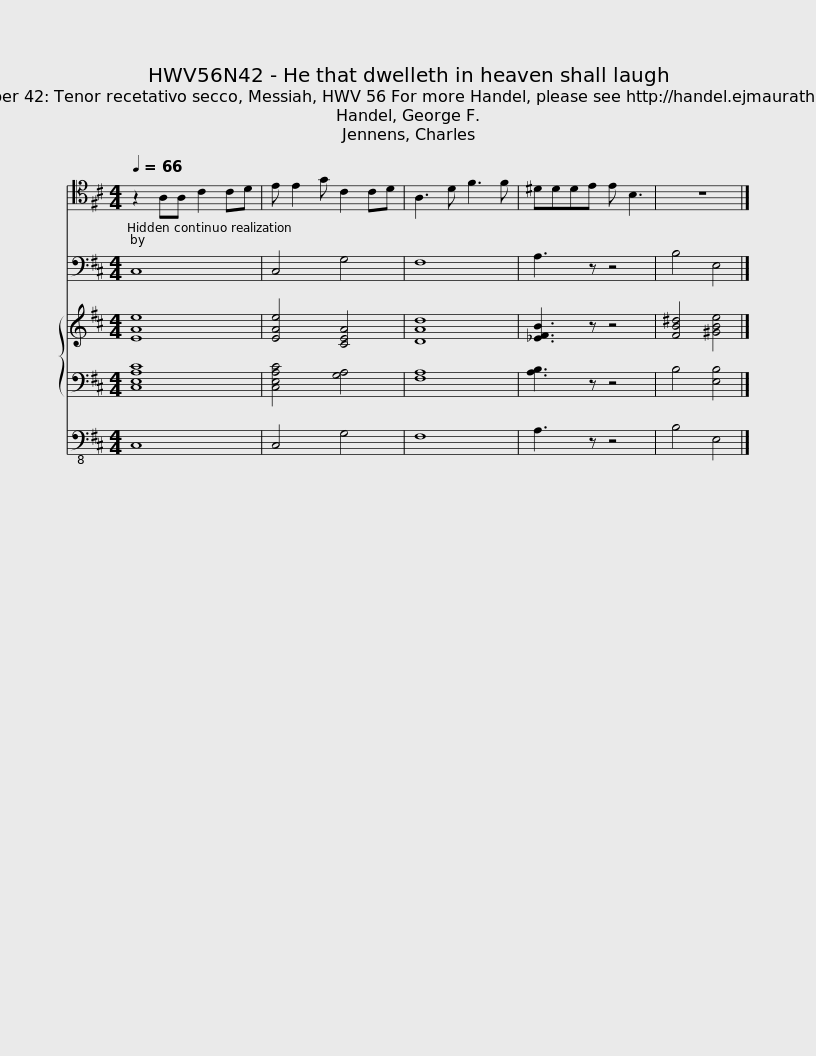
X:1
%%score 1 2 { 3 4 } 5
L:1/8
Q:1/4=66
M:4/4
I:linebreak $
K:D
V:1 tenor
V:2 bass
V:3 treble
V:4 bass
V:5 bass-8
V:1
 z2 A,A, C2 CD | E E2 G C2 CD | A,3 D F3 F | ^DDDE E B,3 | z8 |] %5
V:2
 C,8 | C,4 G,4 | F,8 | A,3 z z4 | B,4 E,4 |] %5
V:3
 [EAe]8 | [EAe]4 [CEA]4 | [DAd]8 | [_EFB]3 z z4 | [FB^d]4 [^GBe]4 |] %5
V:4
 [C,E,A,C]8 | [C,E,A,C]4 [G,A,]4 | [F,A,]8 | [A,B,]3 z z4 | B,4 [E,B,]4 |] %5
V:5
 C,8 | C,4 G,4 | F,8 | A,3 z z4 | B,4 E,4 |] %5
